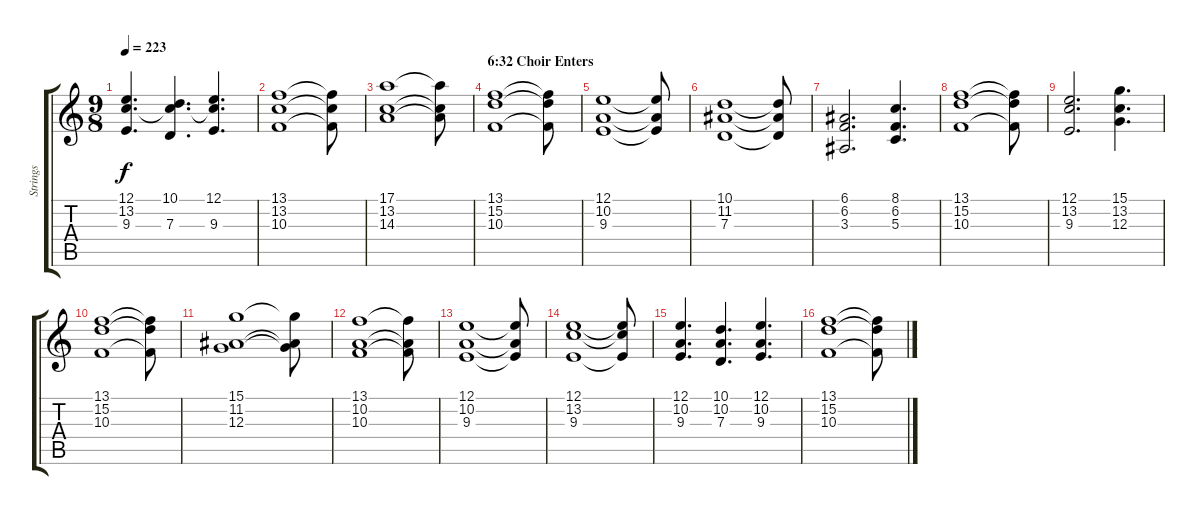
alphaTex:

\track ("Strings" "Strings") {instrument stringensemble1}
\staff {score tabs}
\tuning (E4 B3 G3 D3 A2 E2) {hide}
\ts (9 8)
\tempo 223
\clef g2
\ks c
(12.1 13.2 9.3).4{d dy f} (10.1 13.2{t} 7.3).4{d} (12.1 13.2{t} 9.3).4{d} |
(13.1 13.2 10.3).1 (13.1{t} 13.2{t} 10.3{t}).8 |
(17.1 13.2 14.3).1 (17.1{t} 13.2{t} 14.3{t}).8 |
\section ("" "6:32 Choir Enters")
(13.1 15.2 10.3).1 (13.1{t} 15.2{t} 10.3{t}).8 |
(12.1 10.2 9.3).1 (12.1{t} 10.2{t} 9.3{t}).8 |
(10.1 11.2 7.3).1 (10.1{t} 11.2{t} 7.3{t}).8 |
(6.1 6.2 3.3).2{d} (8.1 6.2 5.3).4{d} |
(13.1 15.2 10.3).1 (13.1{t} 15.2{t} 10.3{t}).8 |
(12.1 13.2 9.3).2{d} (15.1 13.2 12.3).4{d} |
(13.1 15.2 10.3).1 (13.1{t} 15.2{t} 10.3{t}).8 |
(15.1 11.2 12.3).1 (15.1{t} 11.2{t} 12.3{t}).8 |
(13.1 10.2 10.3).1 (13.1{t} 10.2{t} 10.3{t}).8 |
(12.1 10.2 9.3).1 (12.1{t} 10.2{t} 9.3{t}).8 |
(12.1 13.2 9.3).1 (12.1{t} 13.2{t} 9.3{t}).8 |
(12.1 10.2 9.3).4{d} (10.1 10.2 7.3).4{d} (12.1 10.2 9.3).4{d} |
(13.1 15.2 10.3).1 (13.1{t} 15.2{t} 10.3{t}).8
